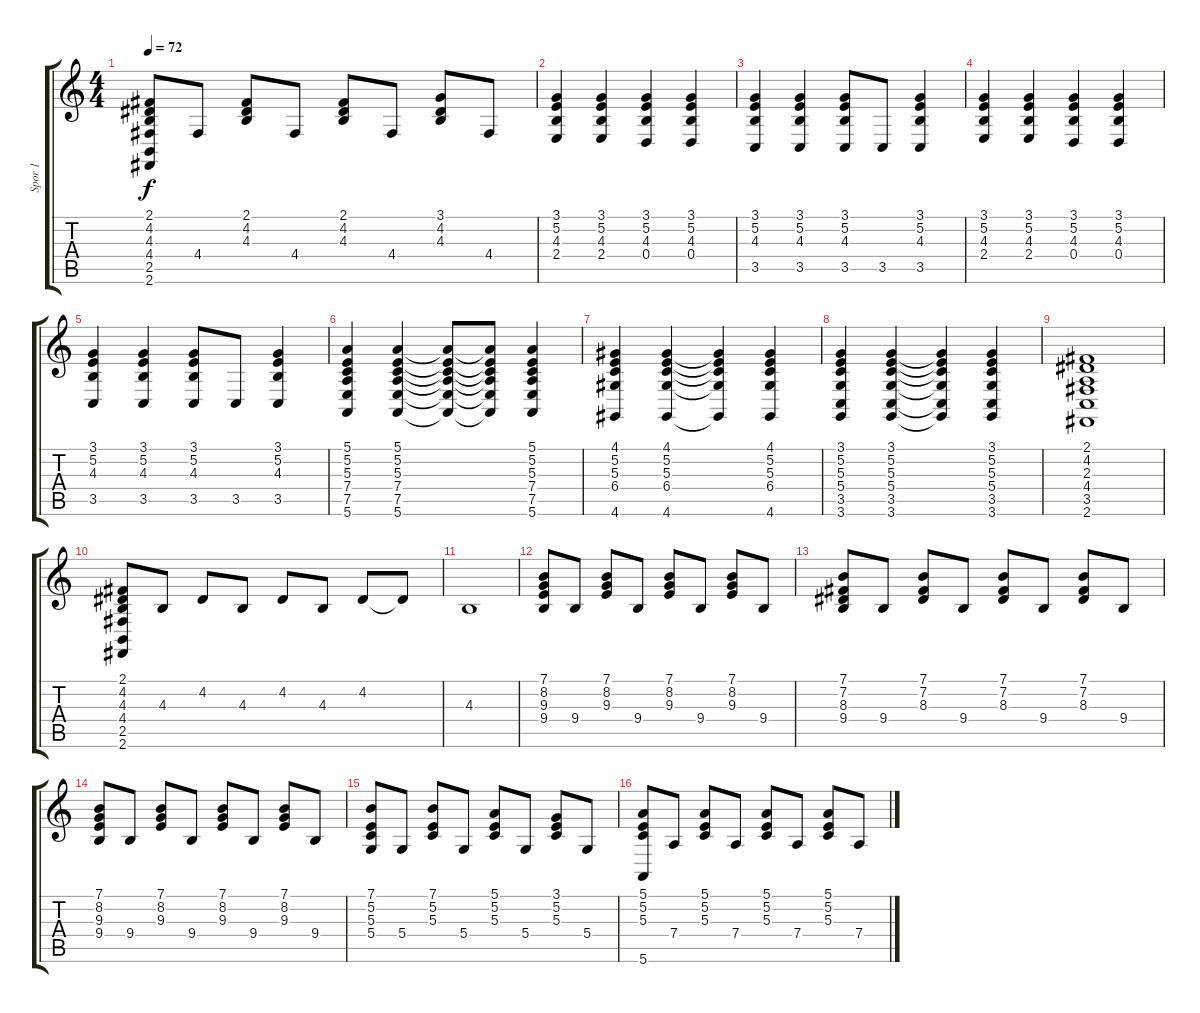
\track ("Spor 1" "Spor 1") {instrument acousticgrandpiano}
\staff {score tabs}
\tuning (E4 B3 G3 D3 A2 E2) {hide}
\ts (4 4)
\tempo 72
\clef g2
\ks c
(2.1 4.2 4.3 4.4 2.5 2.6).8{dy f} 4.4.8 (2.1 4.2 4.3).8 4.4.8 (2.1 4.2 4.3).8 4.4.8 (3.1 4.2 4.3).8 4.4.8 |
(3.1 5.2 4.3 2.4).4 (3.1 5.2 4.3 2.4).4 (3.1 5.2 4.3 0.4).4 (3.1 5.2 4.3 0.4).4 |
(3.1 5.2 4.3 3.5).4 (3.1 5.2 4.3 3.5).4 (3.1 5.2 4.3 3.5).8 3.5.8 (3.1 5.2 4.3 3.5).4 |
(3.1 5.2 4.3 2.4).4 (3.1 5.2 4.3 2.4).4 (3.1 5.2 4.3 0.4).4 (3.1 5.2 4.3 0.4).4 |
(3.1 5.2 4.3 3.5).4 (3.1 5.2 4.3 3.5).4 (3.1 5.2 4.3 3.5).8 3.5.8 (3.1 5.2 4.3 3.5).4 |
(5.1 5.2 5.3 7.4 7.5 5.6).4 (5.1 5.2 5.3 7.4 7.5 5.6).4 (5.1{t} 5.2{t} 5.3{t} 7.4{t} 7.5{t} 5.6{t}).8 (5.1{t} 5.2{t} 5.3{t} 7.4{t} 7.5{t} 5.6{t}).8 (5.1 5.2 5.3 7.4 7.5 5.6).4 |
(4.1 5.2 5.3 6.4 4.6).4 (4.1 5.2 5.3 6.4 4.6).4 (4.1{t} 5.2{t} 5.3{t} 6.4{t} 4.6{t}).4 (4.1 5.2 5.3 6.4 4.6).4 |
(3.1 5.2 5.3 5.4 3.5 3.6).4 (3.1 5.2 5.3 5.4 3.5 3.6).4 (3.1{t} 5.2{t} 5.3{t} 5.4{t} 3.5{t} 3.6{t}).4 (3.1 5.2 5.3 5.4 3.5 3.6).4 |
(2.1 4.2 2.3 4.4 3.5 2.6).1 |
(2.1 4.2 4.3 4.4 2.5 2.6).8 4.3.8 4.2.8 4.3.8 4.2.8 4.3.8 4.2.8 4.2{t}.8 |
4.3.1 |
(7.1 8.2 9.3 9.4).8 9.4.8 (7.1 8.2 9.3).8 9.4.8 (7.1 8.2 9.3).8 9.4.8 (7.1 8.2 9.3).8 9.4.8 |
(7.1 7.2 8.3 9.4).8 9.4.8 (7.1 7.2 8.3).8 9.4.8 (7.1 7.2 8.3).8 9.4.8 (7.1 7.2 8.3).8 9.4.8 |
(7.1 8.2 9.3 9.4).8 9.4.8 (7.1 8.2 9.3).8 9.4.8 (7.1 8.2 9.3).8 9.4.8 (7.1 8.2 9.3).8 9.4.8 |
(7.1 5.2 5.3 5.4).8 5.4.8 (7.1 5.2 5.3).8 5.4.8 (5.1 5.2 5.3).8 5.4.8 (3.1 5.2 5.3).8 5.4.8 |
(5.1 5.2 5.3 5.6).8 7.4.8 (5.1 5.2 5.3).8 7.4.8 (5.1 5.2 5.3).8 7.4.8 (5.1 5.2 5.3).8 7.4.8
